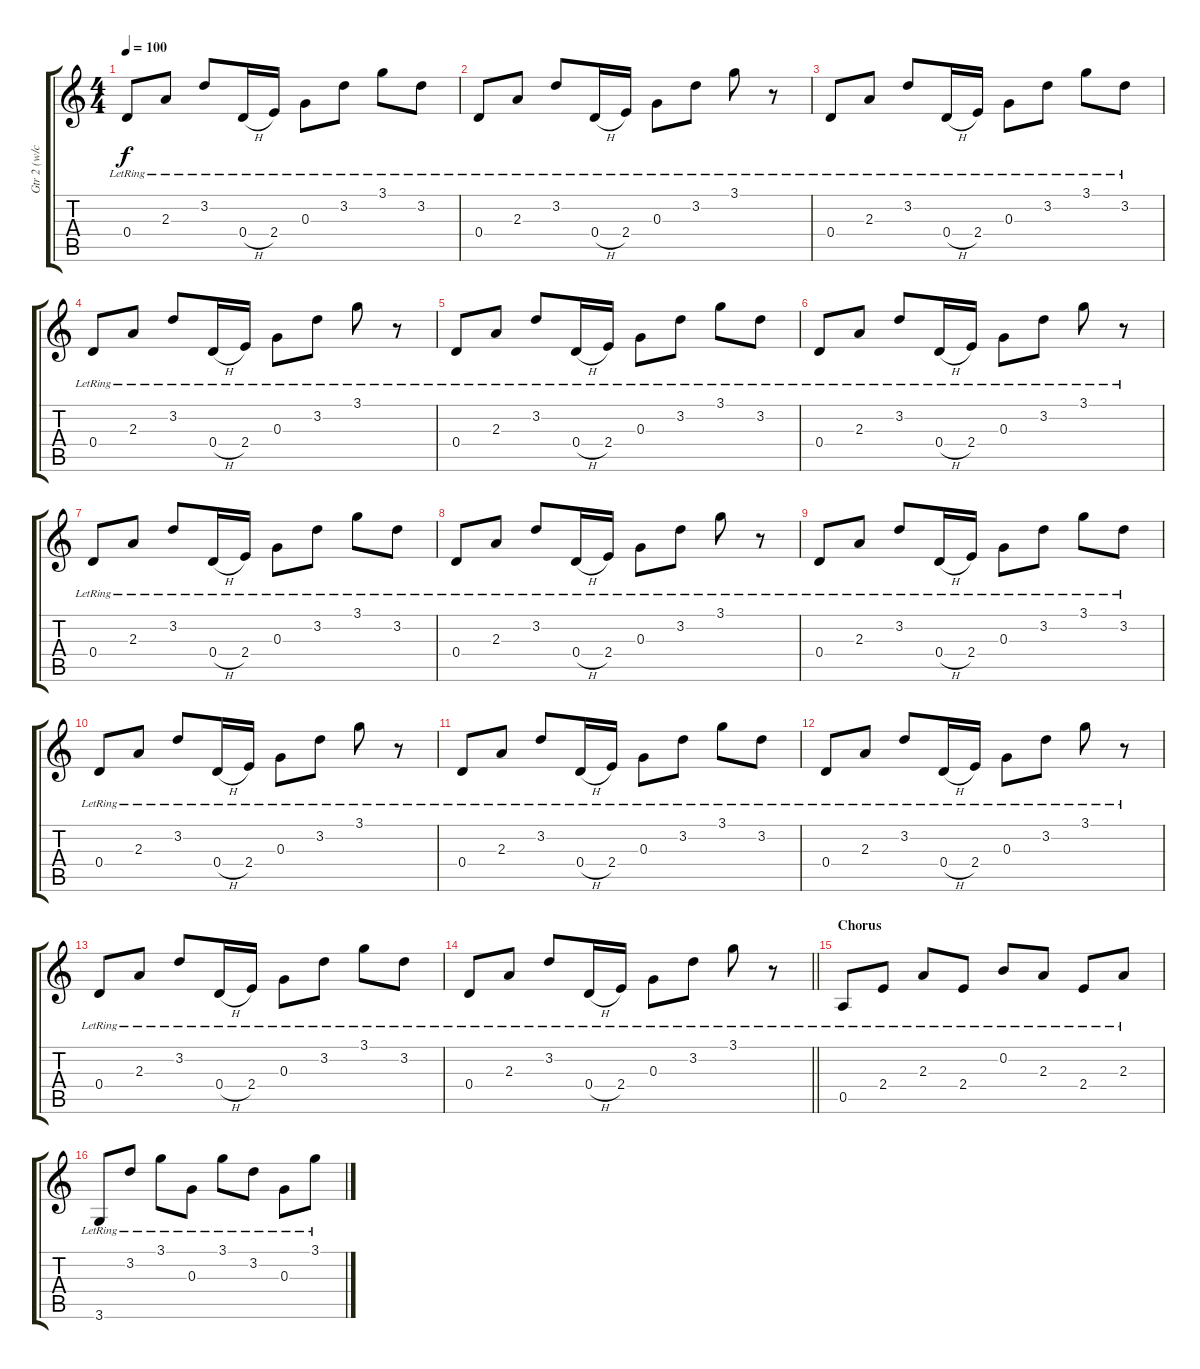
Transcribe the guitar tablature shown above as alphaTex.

\track ("Gtr 2 (w/clean tone)" "Gtr 2 (w/c") {instrument electricguitarclean}
\staff {score tabs}
\tuning (E4 B3 G3 D3 A2 E2) {hide}
\ts (4 4)
\tempo 100
\clef g2
\ks c
0.4{lr}.8{dy f} 2.3{lr}.8 3.2{lr}.8 0.4{h lr}.16 2.4{lr}.16 0.3{lr}.8 3.2{lr}.8 3.1{lr}.8 3.2{lr}.8 |
0.4{lr}.8 2.3{lr}.8 3.2{lr}.8 0.4{h lr}.16 2.4{lr}.16 0.3{lr}.8 3.2{lr}.8 3.1{lr}.8 r.8 |
0.4{lr}.8 2.3{lr}.8 3.2{lr}.8 0.4{h lr}.16 2.4{lr}.16 0.3{lr}.8 3.2{lr}.8 3.1{lr}.8 3.2{lr}.8 |
0.4{lr}.8 2.3{lr}.8 3.2{lr}.8 0.4{h lr}.16 2.4{lr}.16 0.3{lr}.8 3.2{lr}.8 3.1{lr}.8 r.8 |
0.4{lr}.8 2.3{lr}.8 3.2{lr}.8 0.4{h lr}.16 2.4{lr}.16 0.3{lr}.8 3.2{lr}.8 3.1{lr}.8 3.2{lr}.8 |
0.4{lr}.8 2.3{lr}.8 3.2{lr}.8 0.4{h lr}.16 2.4{lr}.16 0.3{lr}.8 3.2{lr}.8 3.1{lr}.8 r.8 |
0.4{lr}.8 2.3{lr}.8 3.2{lr}.8 0.4{h lr}.16 2.4{lr}.16 0.3{lr}.8 3.2{lr}.8 3.1{lr}.8 3.2{lr}.8 |
0.4{lr}.8 2.3{lr}.8 3.2{lr}.8 0.4{h lr}.16 2.4{lr}.16 0.3{lr}.8 3.2{lr}.8 3.1{lr}.8 r.8 |
0.4{lr}.8 2.3{lr}.8 3.2{lr}.8 0.4{h lr}.16 2.4{lr}.16 0.3{lr}.8 3.2{lr}.8 3.1{lr}.8 3.2{lr}.8 |
0.4{lr}.8 2.3{lr}.8 3.2{lr}.8 0.4{h lr}.16 2.4{lr}.16 0.3{lr}.8 3.2{lr}.8 3.1{lr}.8 r.8 |
0.4{lr}.8 2.3{lr}.8 3.2{lr}.8 0.4{h lr}.16 2.4{lr}.16 0.3{lr}.8 3.2{lr}.8 3.1{lr}.8 3.2{lr}.8 |
0.4{lr}.8 2.3{lr}.8 3.2{lr}.8 0.4{h lr}.16 2.4{lr}.16 0.3{lr}.8 3.2{lr}.8 3.1{lr}.8 r.8 |
0.4{lr}.8 2.3{lr}.8 3.2{lr}.8 0.4{h lr}.16 2.4{lr}.16 0.3{lr}.8 3.2{lr}.8 3.1{lr}.8 3.2{lr}.8 |
\barLineRight lightlight
0.4{lr}.8 2.3{lr}.8 3.2{lr}.8 0.4{h lr}.16 2.4{lr}.16 0.3{lr}.8 3.2{lr}.8 3.1{lr}.8 r.8 |
\section ("" "Chorus")
0.5{lr}.8 2.4{lr}.8 2.3{lr}.8 2.4{lr}.8 0.2{lr}.8 2.3{lr}.8 2.4{lr}.8 2.3{lr}.8 |
3.6{lr}.8 3.2{lr}.8 3.1{lr}.8 0.3{lr}.8 3.1{lr}.8 3.2{lr}.8 0.3{lr}.8 3.1{lr}.8
